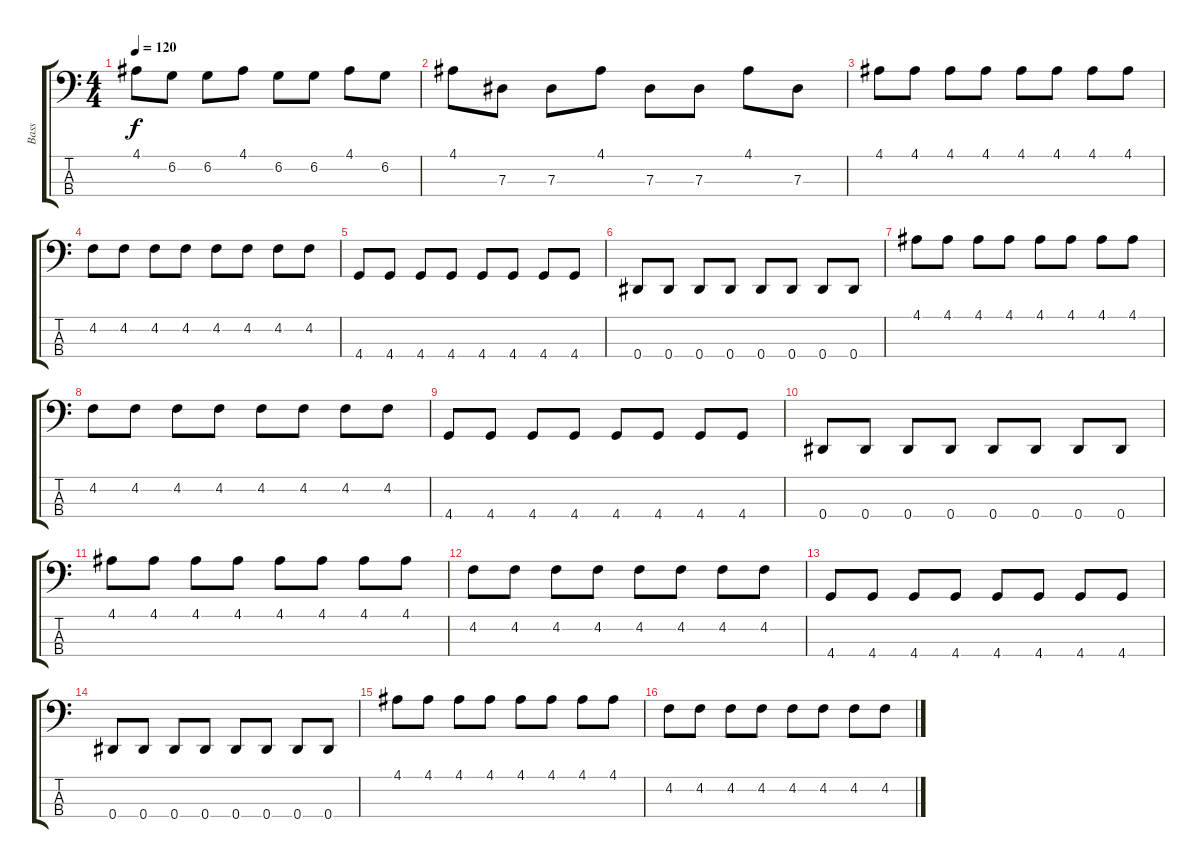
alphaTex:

\track ("Bass" "Bass") {instrument acousticbass}
\staff {score tabs}
\tuning (Gb2 Db2 Ab1 Eb1) {hide}
\ts (4 4)
\tempo 120
\clef f4
\ks c
4.1.8{dy f} 6.2.8 6.2.8 4.1.8 6.2.8 6.2.8 4.1.8 6.2.8 |
4.1.8 7.3.8 7.3.8 4.1.8 7.3.8 7.3.8 4.1.8 7.3.8 |
4.1.8 4.1.8 4.1.8 4.1.8 4.1.8 4.1.8 4.1.8 4.1.8 |
4.2.8 4.2.8 4.2.8 4.2.8 4.2.8 4.2.8 4.2.8 4.2.8 |
4.4.8 4.4.8 4.4.8 4.4.8 4.4.8 4.4.8 4.4.8 4.4.8 |
0.4.8 0.4.8 0.4.8 0.4.8 0.4.8 0.4.8 0.4.8 0.4.8 |
4.1.8 4.1.8 4.1.8 4.1.8 4.1.8 4.1.8 4.1.8 4.1.8 |
4.2.8 4.2.8 4.2.8 4.2.8 4.2.8 4.2.8 4.2.8 4.2.8 |
4.4.8 4.4.8 4.4.8 4.4.8 4.4.8 4.4.8 4.4.8 4.4.8 |
0.4.8 0.4.8 0.4.8 0.4.8 0.4.8 0.4.8 0.4.8 0.4.8 |
4.1.8 4.1.8 4.1.8 4.1.8 4.1.8 4.1.8 4.1.8 4.1.8 |
4.2.8 4.2.8 4.2.8 4.2.8 4.2.8 4.2.8 4.2.8 4.2.8 |
4.4.8 4.4.8 4.4.8 4.4.8 4.4.8 4.4.8 4.4.8 4.4.8 |
0.4.8 0.4.8 0.4.8 0.4.8 0.4.8 0.4.8 0.4.8 0.4.8 |
4.1.8 4.1.8 4.1.8 4.1.8 4.1.8 4.1.8 4.1.8 4.1.8 |
4.2.8 4.2.8 4.2.8 4.2.8 4.2.8 4.2.8 4.2.8 4.2.8
